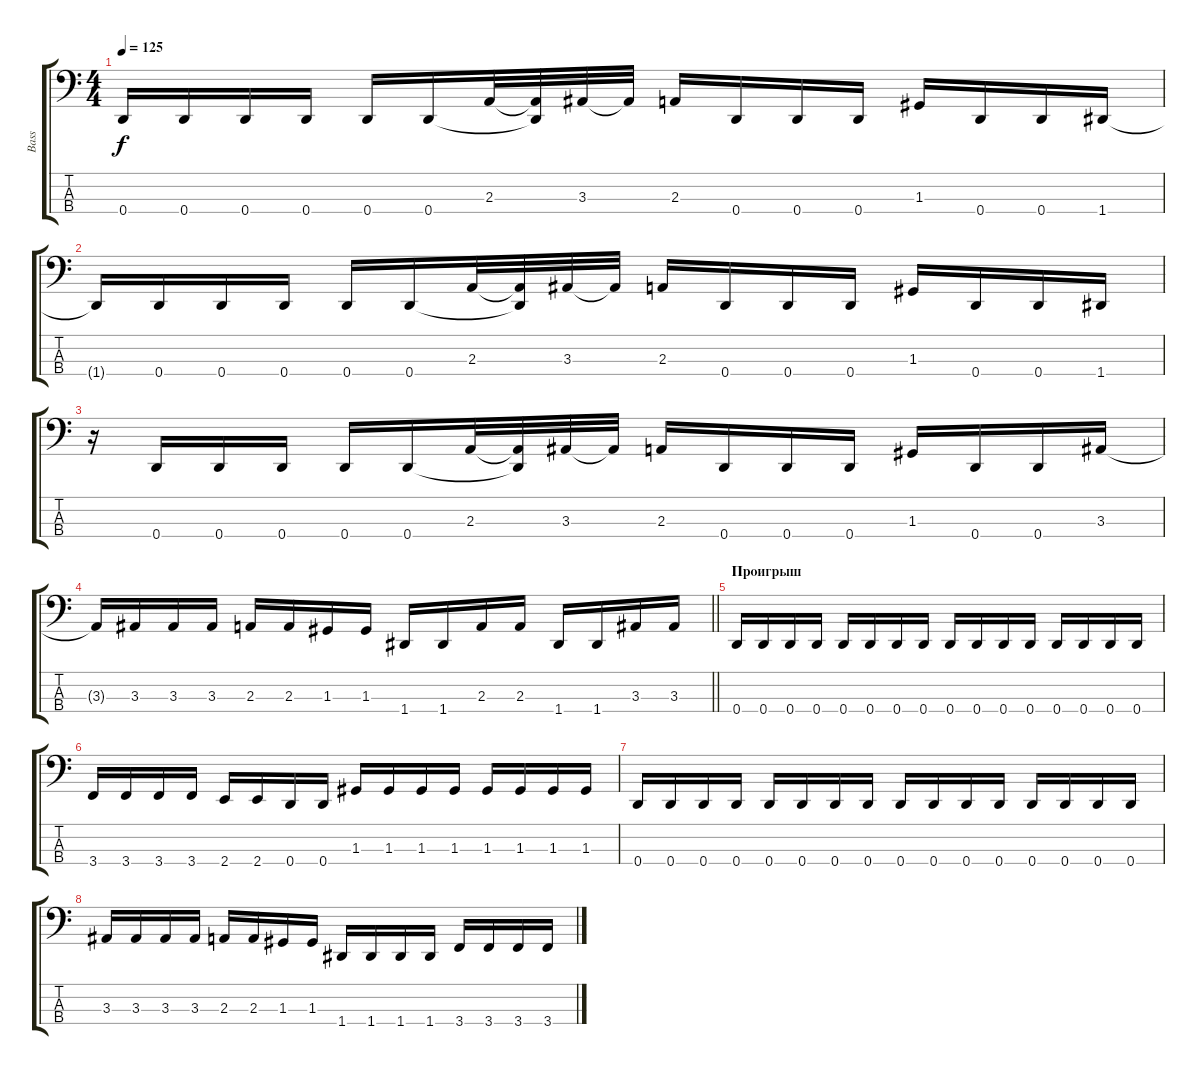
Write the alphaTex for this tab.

\track ("Bass" "Bass") {instrument electricbasspick}
\staff {score tabs}
\tuning (F2 C2 G1 D1) {hide}
\ts (4 4)
\tempo 125
\clef f4
\ks c
0.4.16{dy f} 0.4.16 0.4.16 0.4.16 0.4.16 0.4.16 2.3.32 (2.3{t} 0.4{t}).32 3.3.32 3.3{t}.32 2.3.16 0.4.16 0.4.16 0.4.16 1.3.16 0.4.16 0.4.16 1.4.16 |
1.4{t}.16 0.4.16 0.4.16 0.4.16 0.4.16 0.4.16 2.3.32 (2.3{t} 0.4{t}).32 3.3.32 3.3{t}.32 2.3.16 0.4.16 0.4.16 0.4.16 1.3.16 0.4.16 0.4.16 1.4.16 |
r.16 0.4.16 0.4.16 0.4.16 0.4.16 0.4.16 2.3.32 (2.3{t} 0.4{t}).32 3.3.32 3.3{t}.32 2.3.16 0.4.16 0.4.16 0.4.16 1.3.16 0.4.16 0.4.16 3.3.16 |
\barLineRight lightlight
3.3{t}.16 3.3.16 3.3.16 3.3.16 2.3.16 2.3.16 1.3.16 1.3.16 1.4.16 1.4.16 2.3.16 2.3.16 1.4.16 1.4.16 3.3.16 3.3.16 |
\section ("" "Проигрыш")
0.4.16 0.4.16 0.4.16 0.4.16 0.4.16 0.4.16 0.4.16 0.4.16 0.4.16 0.4.16 0.4.16 0.4.16 0.4.16 0.4.16 0.4.16 0.4.16 |
3.4.16 3.4.16 3.4.16 3.4.16 2.4.16 2.4.16 0.4.16 0.4.16 1.3.16 1.3.16 1.3.16 1.3.16 1.3.16 1.3.16 1.3.16 1.3.16 |
0.4.16 0.4.16 0.4.16 0.4.16 0.4.16 0.4.16 0.4.16 0.4.16 0.4.16 0.4.16 0.4.16 0.4.16 0.4.16 0.4.16 0.4.16 0.4.16 |
3.3.16 3.3.16 3.3.16 3.3.16 2.3.16 2.3.16 1.3.16 1.3.16 1.4.16 1.4.16 1.4.16 1.4.16 3.4.16 3.4.16 3.4.16 3.4.16
